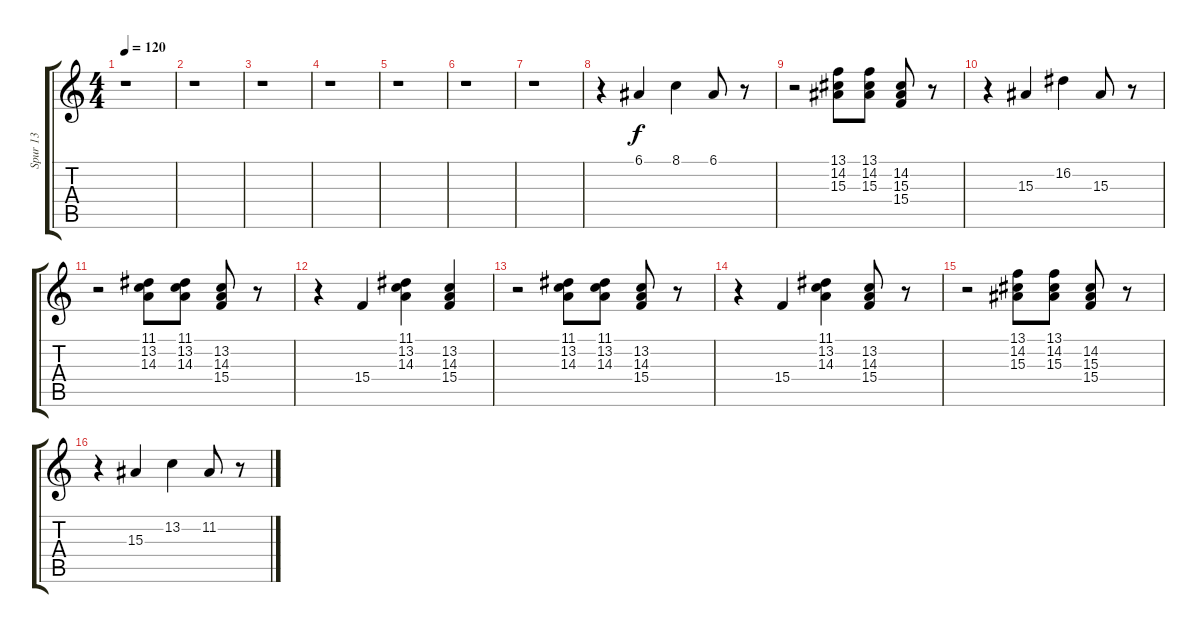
\track ("Spur 13" "Spur 13") {instrument stringensemble1}
\staff {score tabs}
\tuning (E4 B3 G3 D3 A2 E2) {hide}
\ts (4 4)
\tempo 120
\clef g2
\ks c
r.1{dy f} |
r.1 |
r.1 |
r.1 |
r.1 |
r.1 |
r.1 |
r.4 6.1.4 8.1.4 6.1.8 r.8 |
r.2 (13.1 14.2 15.3).8 (13.1 14.2 15.3).8 (14.2 15.3 15.4).8 r.8 |
r.4 15.3.4 16.2.4 15.3.8 r.8 |
r.2 (11.1 13.2 14.3).8 (11.1 13.2 14.3).8 (13.2 14.3 15.4).8 r.8 |
r.4 15.4.4 (11.1 13.2 14.3).4 (13.2 14.3 15.4).4 |
r.2 (11.1 13.2 14.3).8 (11.1 13.2 14.3).8 (13.2 14.3 15.4).8 r.8 |
r.4 15.4.4 (11.1 13.2 14.3).4 (13.2 14.3 15.4).8 r.8 |
r.2 (13.1 14.2 15.3).8 (13.1 14.2 15.3).8 (14.2 15.3 15.4).8 r.8 |
r.4 15.3.4 13.2.4 11.2.8 r.8
